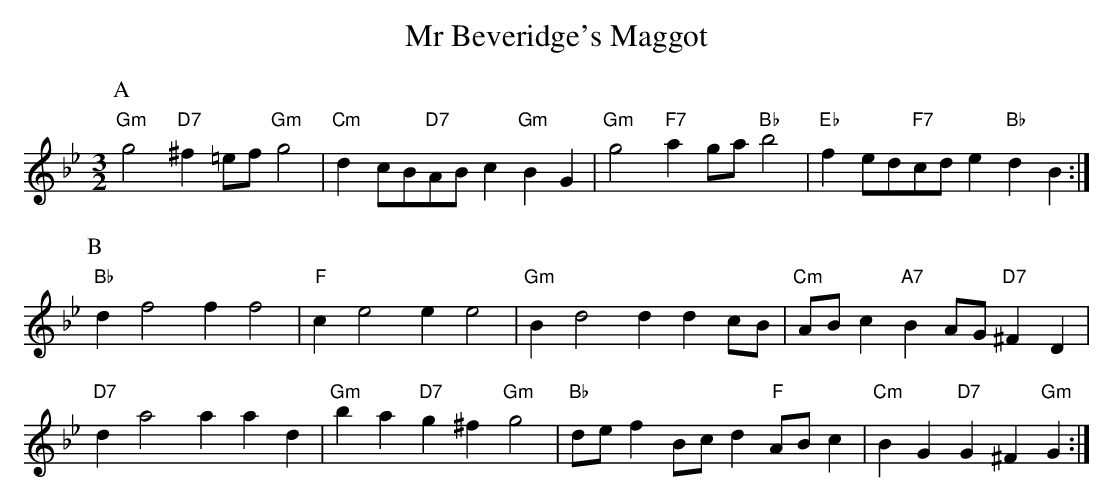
X:1
T:Mr Beveridge's Maggot
M:3/2
K:G minor
P:A
"Gm"g4"D7"^f2=ef"Gm"g4|"Cm"d2cB"D7"ABc2"Gm"B2G2|"Gm"g4"F7"a2ga"Bb"b4|\
"Eb"f2ed"F7"cde2"Bb"d2B2:|
P:B
"Bb"d2f4f2f4|"F"c2e4e2e4|"Gm"B2d4d2d2cB|"Cm"ABc2"A7"B2AG"D7"^F2D2|
"D7"d2a4a2a2d2|"Gm"b2a2"D7"g2^f2"Gm"g4|"Bb"def2Bcd2"F"ABc2|\
"Cm"B2G2"D7"G2^F2"Gm"G2:|
